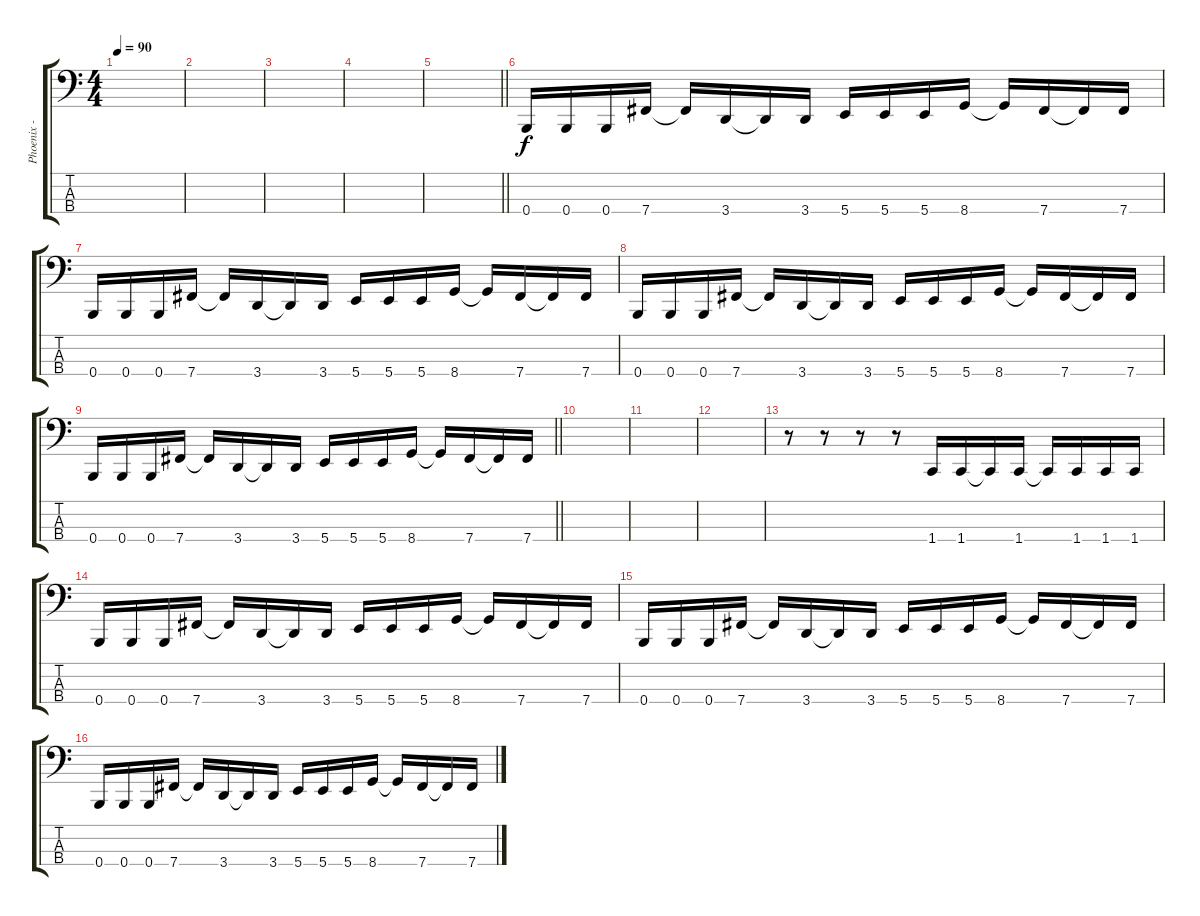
\track ("Phoenix - Bass" "Phoenix - ") {instrument acousticguitarsteel}
\staff {score tabs}
\tuning (E2 B1 Gb1 B0) {hide}
\ts (4 4)
\tempo 90
\clef f4
\ks c
|
|
|
|
\barLineRight lightlight
|
0.4.16 0.4.16 0.4.16 7.4.16 7.4{t}.16 3.4.16 3.4{t}.16 3.4.16 5.4.16 5.4.16 5.4.16 8.4.16 8.4{t}.16 7.4.16 7.4{t}.16 7.4.16 |
0.4.16 0.4.16 0.4.16 7.4.16 7.4{t}.16 3.4.16 3.4{t}.16 3.4.16 5.4.16 5.4.16 5.4.16 8.4.16 8.4{t}.16 7.4.16 7.4{t}.16 7.4.16 |
0.4.16 0.4.16 0.4.16 7.4.16 7.4{t}.16 3.4.16 3.4{t}.16 3.4.16 5.4.16 5.4.16 5.4.16 8.4.16 8.4{t}.16 7.4.16 7.4{t}.16 7.4.16 |
\barLineRight lightlight
0.4.16 0.4.16 0.4.16 7.4.16 7.4{t}.16 3.4.16 3.4{t}.16 3.4.16 5.4.16 5.4.16 5.4.16 8.4.16 8.4{t}.16 7.4.16 7.4{t}.16 7.4.16 |
|
|
|
r.8 r.8 r.8 r.8 1.4.16 1.4.16 1.4{t}.16 1.4.16 1.4{t}.16 1.4.16 1.4.16 1.4.16 |
0.4.16 0.4.16 0.4.16 7.4.16 7.4{t}.16 3.4.16 3.4{t}.16 3.4.16 5.4.16 5.4.16 5.4.16 8.4.16 8.4{t}.16 7.4.16 7.4{t}.16 7.4.16 |
0.4.16 0.4.16 0.4.16 7.4.16 7.4{t}.16 3.4.16 3.4{t}.16 3.4.16 5.4.16 5.4.16 5.4.16 8.4.16 8.4{t}.16 7.4.16 7.4{t}.16 7.4.16 |
0.4.16 0.4.16 0.4.16 7.4.16 7.4{t}.16 3.4.16 3.4{t}.16 3.4.16 5.4.16 5.4.16 5.4.16 8.4.16 8.4{t}.16 7.4.16 7.4{t}.16 7.4.16
